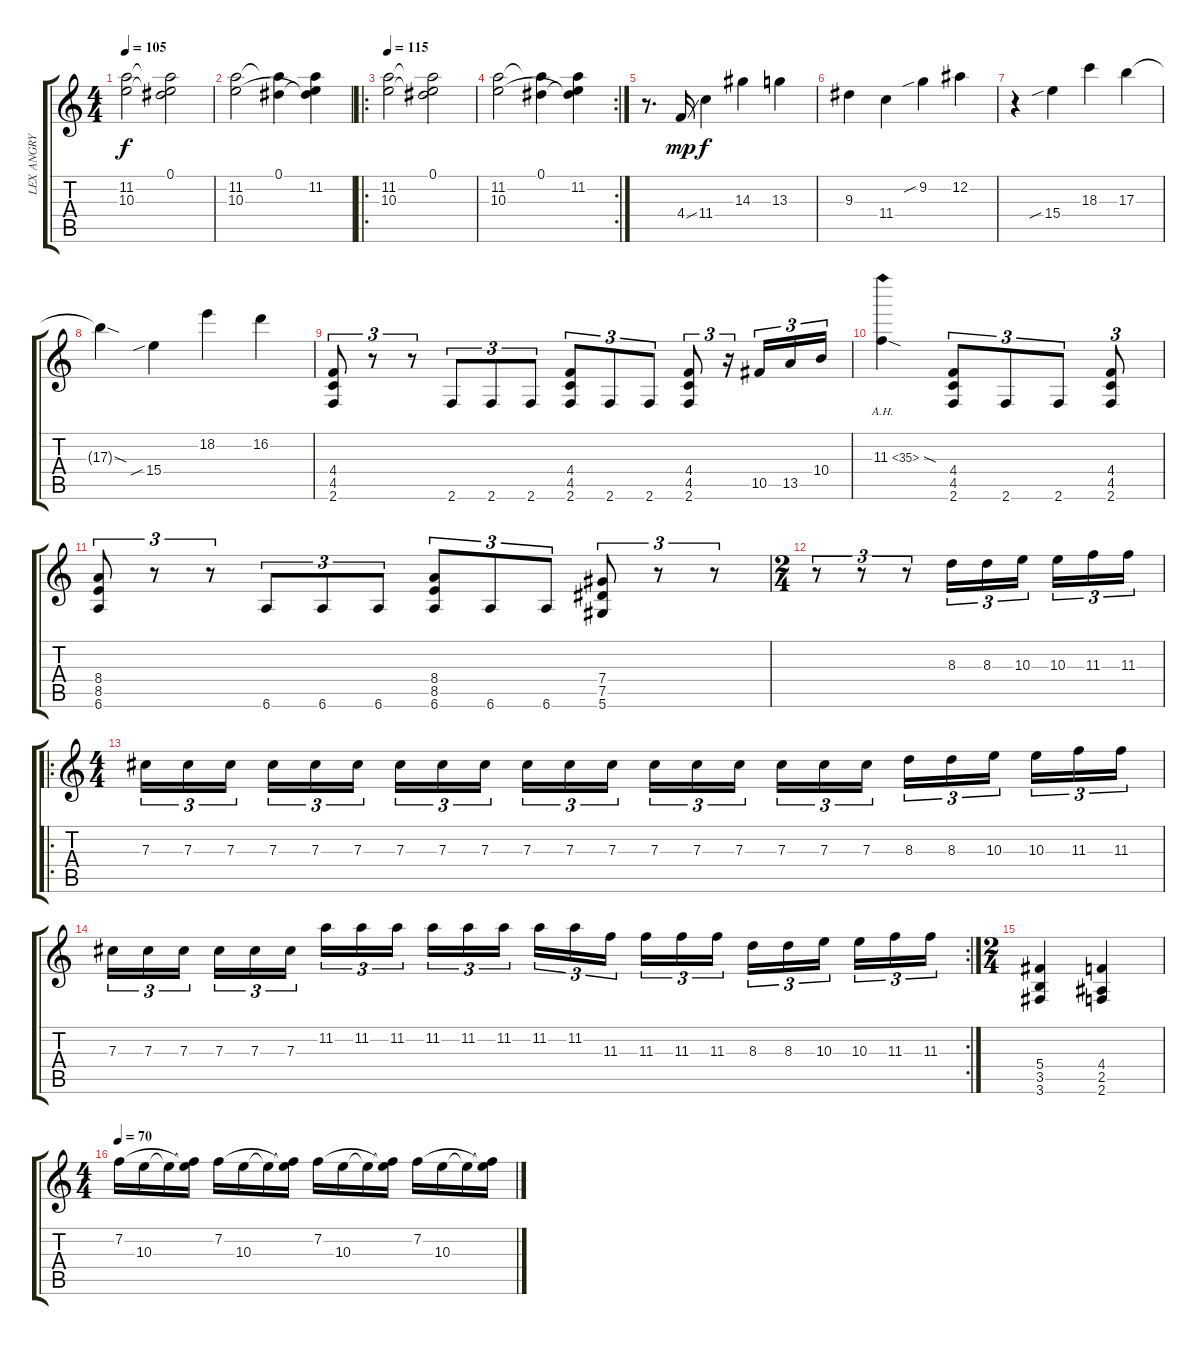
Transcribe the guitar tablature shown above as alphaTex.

\track ("LEX ANGRY" "LEX ANGRY") {instrument distortionguitar}
\staff {score tabs}
\tuning (Eb4 Bb3 Gb3 Db3 Ab2 Eb2) {hide}
\ts (4 4)
\tempo 105
\clef g2
\ks c
(11.2 10.3).2{dy f} (0.1 11.2{t} 10.3{t}).2 |
(11.2 10.3).2 (0.1 11.2{t}).4 (0.1{t} 11.2 10.3{t}).4 |
\ro
\tempo 115
(11.2 10.3).2 (0.1 11.2{t} 10.3{t}).2 |
\rc 2
(11.2 10.3).2 (0.1 11.2{t}).4 (0.1{t} 11.2 10.3{t}).4 |
r.8{d} 4.4{ss}.16{dy mp} 11.4.4{dy f} 14.3.4 13.3.4 |
9.3.4 11.4.4 9.2{sib}.4 12.2.4 |
r.4 15.4{sib}.4 18.3.4 17.3.4 |
17.3{sod t}.4 15.4{sib}.4 18.2.4 16.2.4 |
(4.4 4.5 2.6).8{tu (3 2)} r.8{tu (3 2)} r.8{tu (3 2)} 2.6.8{tu (3 2)} 2.6.8{tu (3 2)} 2.6.8{tu (3 2)} (4.4 4.5 2.6).8{tu (3 2)} 2.6.8{tu (3 2)} 2.6.8{tu (3 2)} (4.4 4.5 2.6).8{tu (3 2)} r.16{tu (3 2)} 10.5.16{tu (3 2)} 13.5.16{tu (3 2)} 10.4.16{tu (3 2)} |
11.3{ah 24 sod}.4 (4.4 4.5 2.6).8{tu (3 2)} 2.6.8{tu (3 2)} 2.6.8{tu (3 2)} (4.4 4.5 2.6).8{tu (3 2)} |
(8.4 8.5 6.6).8{tu (3 2)} r.8{tu (3 2)} r.8{tu (3 2)} 6.6.8{tu (3 2)} 6.6.8{tu (3 2)} 6.6.8{tu (3 2)} (8.4 8.5 6.6).8{tu (3 2)} 6.6.8{tu (3 2)} 6.6.8{tu (3 2)} (7.4 7.5 5.6).8{tu (3 2)} r.8{tu (3 2)} r.8{tu (3 2)} |
\ts (2 4)
r.8{tu (3 2)} r.8{tu (3 2)} r.8{tu (3 2)} 8.3.16{tu (3 2)} 8.3.16{tu (3 2)} 10.3.16{tu (3 2) beam splitsecondary} 10.3.16{tu (3 2)} 11.3.16{tu (3 2)} 11.3.16{tu (3 2)} |
\ro
\ts (4 4)
7.3.16{tu (3 2)} 7.3.16{tu (3 2)} 7.3.16{tu (3 2) beam splitsecondary} 7.3.16{tu (3 2)} 7.3.16{tu (3 2)} 7.3.16{tu (3 2)} 7.3.16{tu (3 2)} 7.3.16{tu (3 2)} 7.3.16{tu (3 2) beam splitsecondary} 7.3.16{tu (3 2)} 7.3.16{tu (3 2)} 7.3.16{tu (3 2)} 7.3.16{tu (3 2)} 7.3.16{tu (3 2)} 7.3.16{tu (3 2) beam splitsecondary} 7.3.16{tu (3 2)} 7.3.16{tu (3 2)} 7.3.16{tu (3 2)} 8.3.16{tu (3 2)} 8.3.16{tu (3 2)} 10.3.16{tu (3 2) beam splitsecondary} 10.3.16{tu (3 2)} 11.3.16{tu (3 2)} 11.3.16{tu (3 2)} |
\rc 2
7.3.16{tu (3 2)} 7.3.16{tu (3 2)} 7.3.16{tu (3 2) beam splitsecondary} 7.3.16{tu (3 2)} 7.3.16{tu (3 2)} 7.3.16{tu (3 2)} 11.2.16{tu (3 2)} 11.2.16{tu (3 2)} 11.2.16{tu (3 2) beam splitsecondary} 11.2.16{tu (3 2)} 11.2.16{tu (3 2)} 11.2.16{tu (3 2)} 11.2.16{tu (3 2)} 11.2.16{tu (3 2)} 11.3.16{tu (3 2) beam splitsecondary} 11.3.16{tu (3 2)} 11.3.16{tu (3 2)} 11.3.16{tu (3 2)} 8.3.16{tu (3 2)} 8.3.16{tu (3 2)} 10.3.16{tu (3 2) beam splitsecondary} 10.3.16{tu (3 2)} 11.3.16{tu (3 2)} 11.3.16{tu (3 2)} |
\ts (2 4)
(5.4 3.5 3.6).4 (4.4 2.5 2.6).4 |
\ts (4 4)
\tempo 70
7.2.16 10.3.16 10.3{t}.16 (7.2{t} 10.3{t}).16 7.2.16 10.3.16 10.3{t}.16 (7.2{t} 10.3{t}).16 7.2.16 10.3.16 10.3{t}.16 (7.2{t} 10.3{t}).16 7.2.16 10.3.16 10.3{t}.16 (7.2{t} 10.3{t}).16
